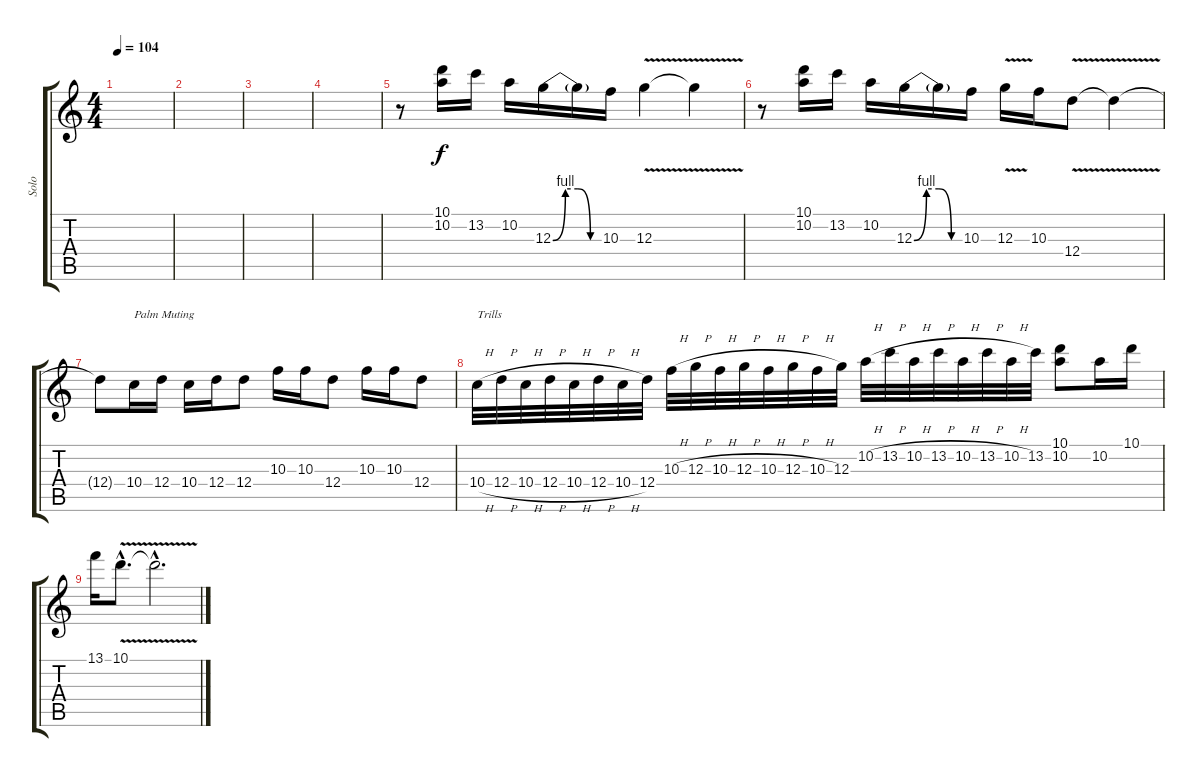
\track ("Solo" "Solo") {instrument overdrivenguitar}
\staff {score tabs}
\tuning (E4 B3 G3 D3 A2 E2) {hide}
\ts (4 4)
\tempo 104
\clef g2
\ks c
|
|
|
|
r.8 (10.1 10.2).16 13.2.16 10.2.16 12.3{be (custom 0 0 15 4 30 4 45 0 60 0)}.16 12.3{t}.16 10.3.16 12.3{v}.4 12.3{t}.4 |
r.8 (10.1 10.2).16 13.2.16 10.2.16 12.3{be (custom 0 0 15 4 30 4 45 0 60 0)}.16 12.3{t}.16 10.3.16 12.3{v}.16 10.3.16 12.4{v}.8 12.4{t}.4 |
12.4{t}.8 10.4.16{txt "Palm Muting" instrument electricguitarmuted} 12.4.16 10.4.16 12.4.16 12.4.8 10.3.16 10.3.16 12.4.8 10.3.16 10.3.16 12.4.8 |
10.4{h}.32{txt "Trills" instrument distortionguitar} 12.4{h}.32 10.4{h}.32 12.4{h}.32 10.4{h}.32 12.4{h}.32 10.4{h}.32 12.4.32 10.3{h}.32 12.3{h}.32 10.3{h}.32 12.3{h}.32 10.3{h}.32 12.3{h}.32 10.3{h}.32 12.3.32 10.2{h}.32 13.2{h}.32 10.2{h}.32 13.2{h}.32 10.2{h}.32 13.2{h}.32 10.2{h}.32 13.2.32 (10.1 10.2).8 10.2.16 10.1.16 |
13.1.16 10.1{v hac}.8{d} 10.1{hac t}.2{d}
